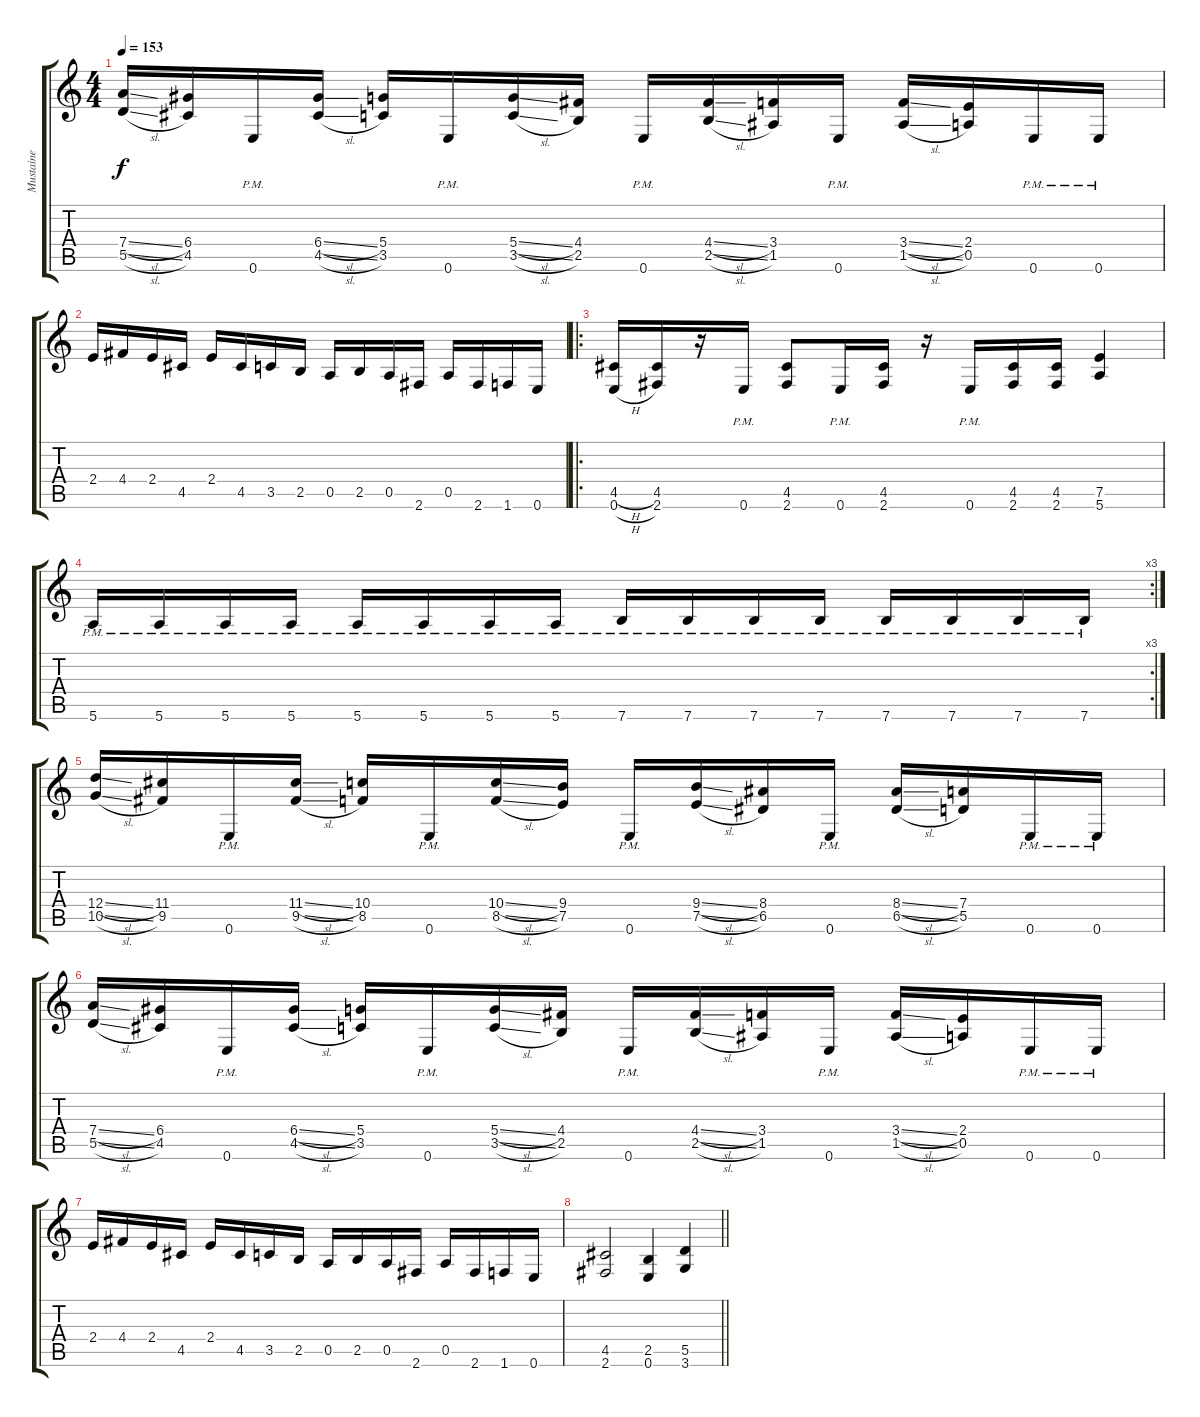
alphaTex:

\track ("Mustaine" "Mustaine") {instrument distortionguitar}
\staff {score tabs}
\tuning (E4 B3 G3 D3 A2 E2) {hide}
\ts (4 4)
\tempo 153
\clef g2
\ks c
(7.4{sl} 5.5{sl}).16{dy f} (6.4 4.5).16 0.6{pm}.16 (6.4{sl} 4.5{sl}).16 (5.4 3.5).16 0.6{pm}.16 (5.4{sl} 3.5{sl}).16 (4.4 2.5).16 0.6{pm}.16 (4.4{sl} 2.5{sl}).16 (3.4 1.5).16 0.6{pm}.16 (3.4{sl} 1.5{sl}).16 (2.4 0.5).16 0.6{pm}.16 0.6{pm}.16 |
2.4.16 4.4.16 2.4.16 4.5.16 2.4.16 4.5.16 3.5.16 2.5.16 0.5.16 2.5.16 0.5.16 2.6.16 0.5.16 2.6.16 1.6.16 0.6.16 |
\ro
(4.5{h} 0.6{h}).16 (4.5 2.6).16 r.16 0.6{pm}.16 (4.5 2.6).8 0.6{pm}.16 (4.5 2.6).16 r.16 0.6{pm}.16 (4.5 2.6).16 (4.5 2.6).16 (7.5 5.6).4 |
\rc 3
5.6{pm}.16 5.6{pm}.16 5.6{pm}.16 5.6{pm}.16 5.6{pm}.16 5.6{pm}.16 5.6{pm}.16 5.6{pm}.16 7.6{pm}.16 7.6{pm}.16 7.6{pm}.16 7.6{pm}.16 7.6{pm}.16 7.6{pm}.16 7.6{pm}.16 7.6{pm}.16 |
(12.4{sl} 10.5{sl}).16 (11.4 9.5).16 0.6{pm}.16 (11.4{sl} 9.5{sl}).16 (10.4 8.5).16 0.6{pm}.16 (10.4{sl} 8.5{sl}).16 (9.4 7.5).16 0.6{pm}.16 (9.4{sl} 7.5{sl}).16 (8.4 6.5).16 0.6{pm}.16 (8.4{sl} 6.5{sl}).16 (7.4 5.5).16 0.6{pm}.16 0.6{pm}.16 |
(7.4{sl} 5.5{sl}).16 (6.4 4.5).16 0.6{pm}.16 (6.4{sl} 4.5{sl}).16 (5.4 3.5).16 0.6{pm}.16 (5.4{sl} 3.5{sl}).16 (4.4 2.5).16 0.6{pm}.16 (4.4{sl} 2.5{sl}).16 (3.4 1.5).16 0.6{pm}.16 (3.4{sl} 1.5{sl}).16 (2.4 0.5).16 0.6{pm}.16 0.6{pm}.16 |
2.4.16 4.4.16 2.4.16 4.5.16 2.4.16 4.5.16 3.5.16 2.5.16 0.5.16 2.5.16 0.5.16 2.6.16 0.5.16 2.6.16 1.6.16 0.6.16 |
\barLineRight lightlight
(4.5 2.6).2{volume 10} (2.5 0.6).4 (5.5 3.6).4
